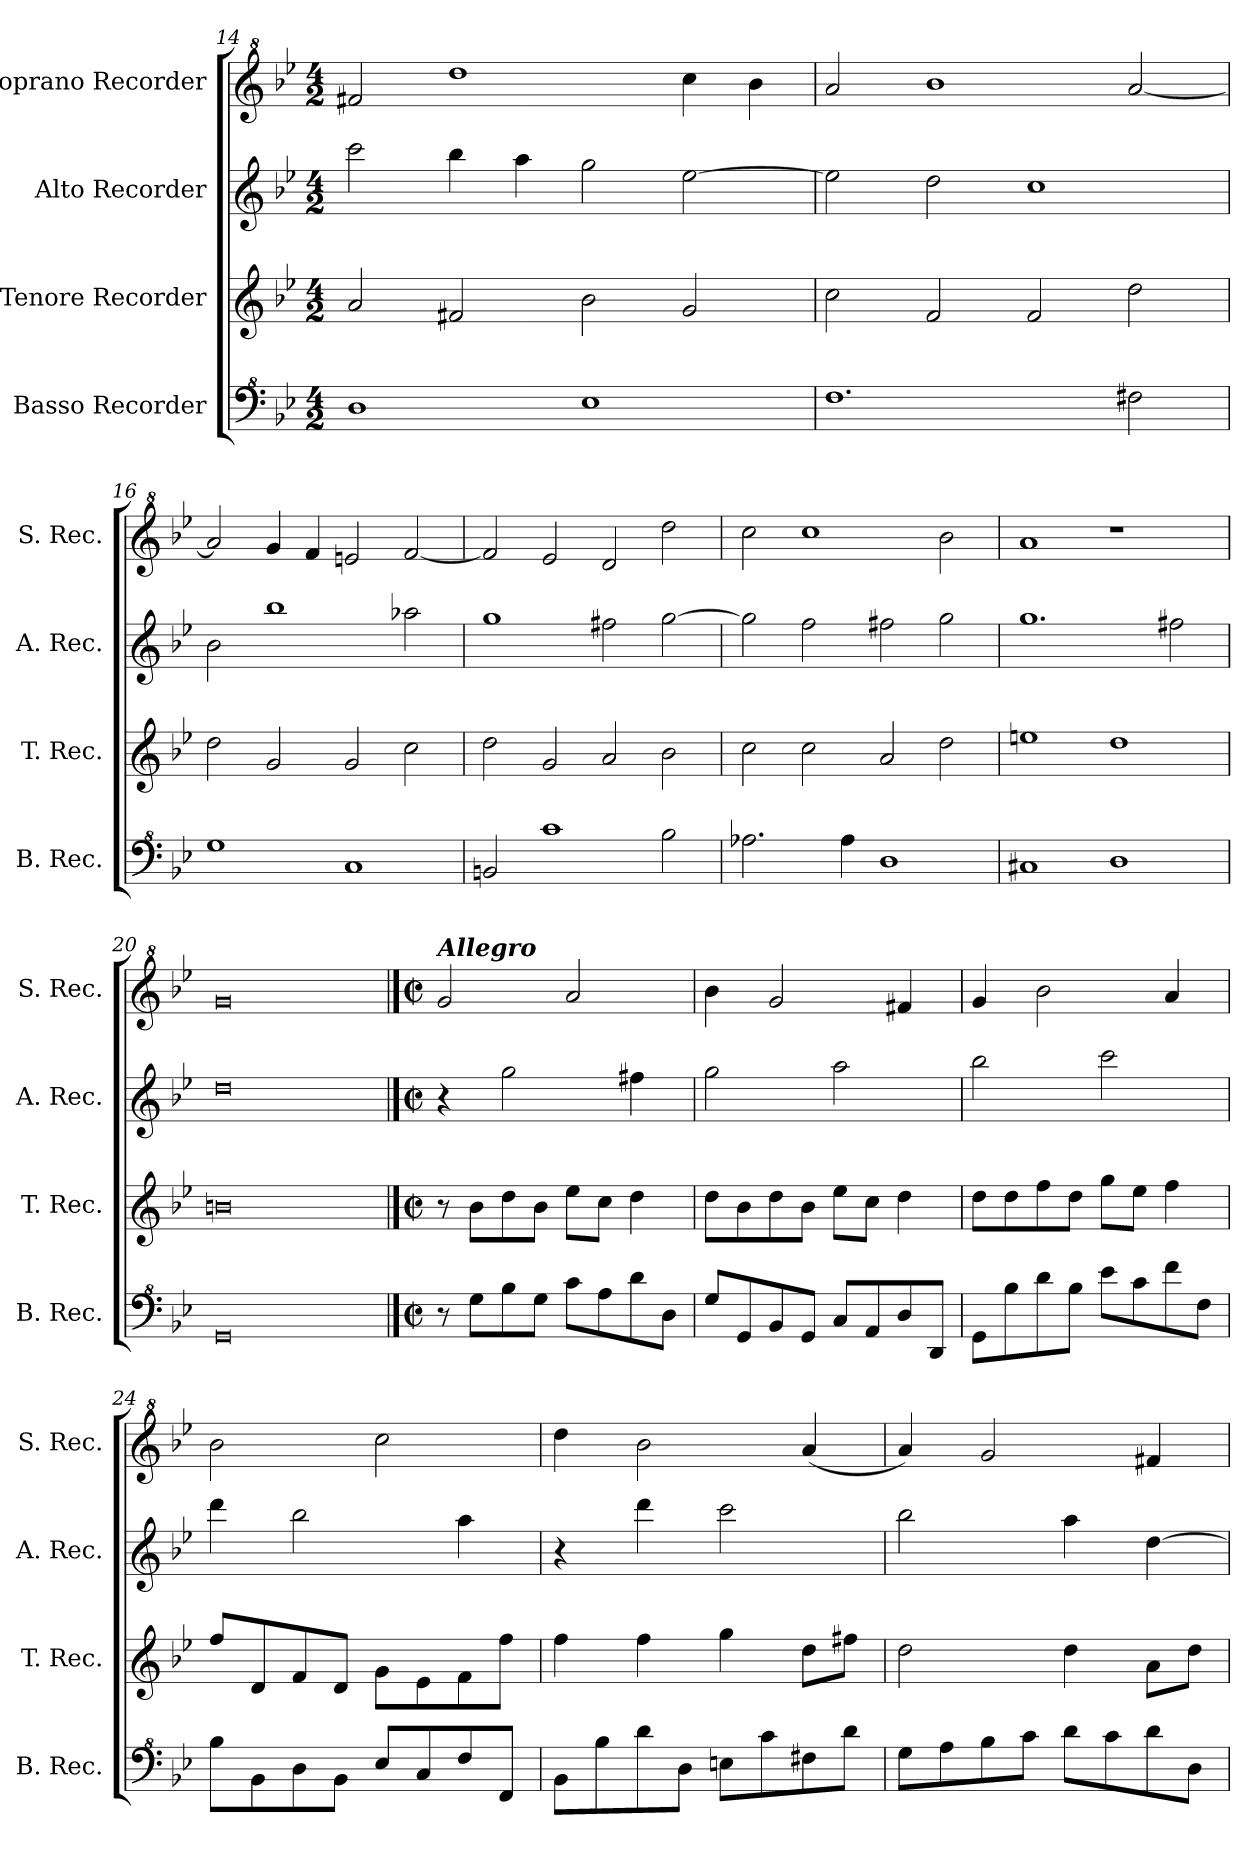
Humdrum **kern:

**kern	**kern	**kern	**kern
*part4	*part3	*part2	*part1
*staff4	*staff3	*staff2	*staff1
*I"Basso Recorder	*I"Tenore Recorder	*I"Alto Recorder	*I"Soprano Recorder
*I'B. Rec.	*I'T. Rec.	*I'A. Rec.	*I'S. Rec.
!!LO:LB:g=z
*clefF^4	*clefG2	*clefG2	*clefG^2
*k[b-e-]	*k[b-e-]	*k[b-e-]	*k[b-e-]
*M4/2	*M4/2	*M4/2	*M4/2
=14	=14	=14	=14
1d	2a/	2ccc\	2ff#X/
.	2f#X/	4bb-\	1ddd
.	.	4aa\	.
1e-	2b-\	2gg\	.
.	2g/	[2ee-\	4ccc\
.	.	.	4bb-\
=15	=15	=15	=15
1.f	2cc\	2ee-\]	2aa/
.	2f/	2dd\	1bb-
.	2f/	1cc	.
2f#X\	2dd\	.	[2aa/
=16	=16	=16	=16
1g	2dd\	2b-\	2aa/]
.	2g/	1bb-	4gg/
.	.	.	4ff/
1c	2g/	.	2een/
.	2cc\	2aa-X\	[2ff/
=17	=17	=17	=17
2Bn/	2dd\	1gg	2ff/]
1cc	2g/	.	2ee-/
.	2a/	2ff#X\	2dd/
2b-\	2b-\	[2gg\	2ddd\
=18	=18	=18	=18
2.a-X\	2cc\	2gg\]	2ccc\
.	2cc\	2ff\	1ccc
4a-\	.	.	.
1d	2a/	2ff#X\	.
.	2dd\	2gg\	2bb-\
=19	=19	=19	=19
1c#X	1een	1.gg	1aa
1d	1dd	.	1r
.	.	2ff#X\	.
=20	=20	=20	=20
0G	0bn	0dd	0gg
!!LO:LB:g=z
==21	==21	==21	==21
*M2/2	*M2/2	*M2/2	*M2/2
*met(c|)	*met(c|)	*met(c|)	*met(c|)
*	*	*	*MM120
!	!	!	!LO:TX:a:Bi:t=Allegro
8r	8r	4r	2gg/
8g\L	8b-\L	.	.
8b-\	8dd\	2gg\	.
8g\J	8b-\J	.	.
8cc\L	8ee-\L	.	2aa/
8a\	8cc\J	.	.
8dd\	4dd\	4ff#X\	.
8d\J	.	.	.
=22	=22	=22	=22
8g/L	8dd\L	2gg\	4bb-\
8G/	8b-\	.	.
8B-/	8dd\	.	2gg/
8G/J	8b-\J	.	.
8c/L	8ee-\L	2aa\	.
8A/	8cc\J	.	.
8d/	4dd\	.	4ff#X/
8D/J	.	.	.
=23	=23	=23	=23
8G\L	8dd\L	2bb-\	4gg/
8b-\	8dd\	.	.
8dd\	8ff\	.	2bb-\
8b-\J	8dd\J	.	.
8ee-\L	8gg\L	2ccc\	.
8cc\	8ee-\J	.	.
8ff\	4ff\	.	4aa/
8f\J	.	.	.
=24	=24	=24	=24
8b-\L	8ff/L	4ddd\	2bb-\
8B-\	8d/	.	.
8d\	8f/	2bb-\	.
8B-\J	8d/J	.	.
8e-/L	8g\L	.	2ccc\
8c/	8e-\	.	.
8f/	8f\	4aa\	.
8F/J	8ff\J	.	.
=25	=25	=25	=25
8B-\L	4ff\	4r	4ddd\
8b-\	.	.	.
8dd\	4ff\	4ddd\	2bb-\
8d\J	.	.	.
8en\L	4gg\	2ccc\	.
8cc\	.	.	.
8f#X\	8dd\L	.	(4aa/
8dd\J	8ff#X\J	.	.
=26	=26	=26	=26
8g\L	2dd\	2bb-\	4aa/)
8a\	.	.	.
8b-\	.	.	2gg/
8cc\J	.	.	.
8dd\L	4dd\	4aa\	.
8cc\	.	.	.
8dd\	8a\L	[4dd\	4ff#X/
8d\J	8dd\J	.	.
=	=	=	=
*-	*-	*-	*-
